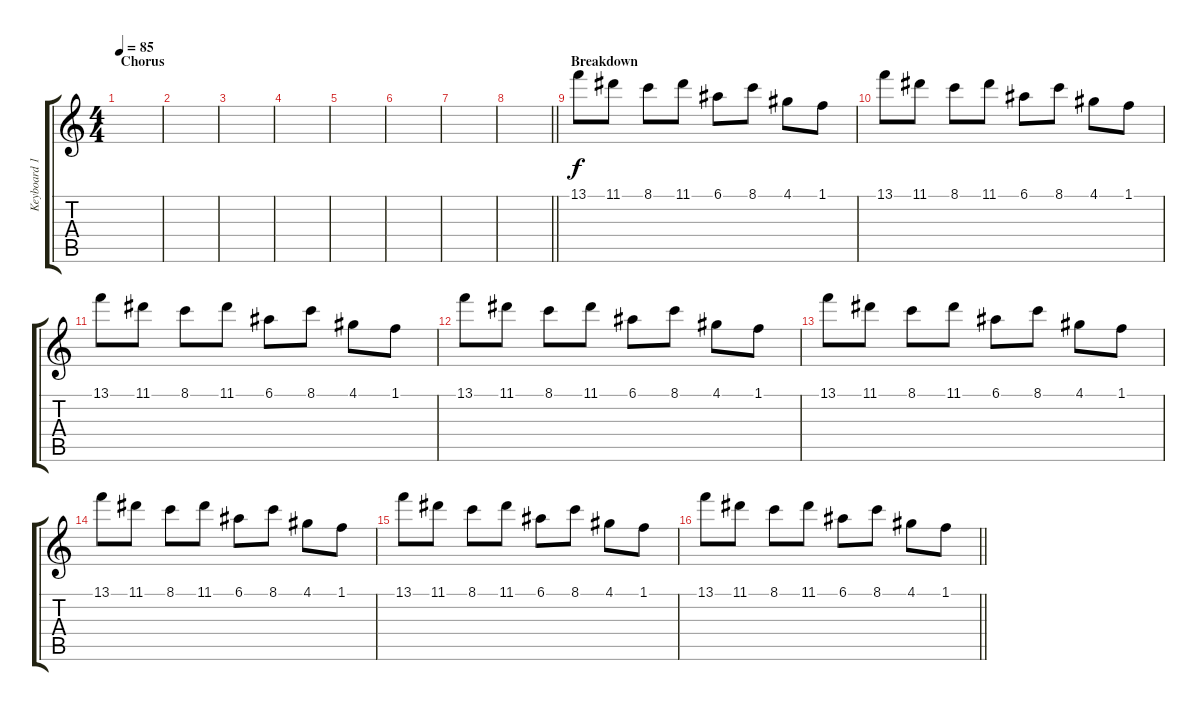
\track ("Keyboard 1" "Keyboard 1") {instrument electricguitarmuted}
\staff {score tabs}
\tuning (E4 B3 G3 D3 A2 E2) {hide}
\ts (4 4)
\section ("" "Chorus")
\tempo 85
\clef g2
\ks c
|
|
|
|
|
|
|
\barLineRight lightlight
|
\section ("" "Breakdown")
13.1.8{instrument lead2sawtooth} 11.1.8 8.1.8 11.1.8 6.1.8 8.1.8 4.1.8 1.1.8 |
13.1.8 11.1.8 8.1.8 11.1.8 6.1.8 8.1.8 4.1.8 1.1.8 |
13.1.8 11.1.8 8.1.8 11.1.8 6.1.8 8.1.8 4.1.8 1.1.8 |
13.1.8 11.1.8 8.1.8 11.1.8 6.1.8 8.1.8 4.1.8 1.1.8 |
13.1.8 11.1.8 8.1.8 11.1.8 6.1.8 8.1.8 4.1.8 1.1.8 |
13.1.8 11.1.8 8.1.8 11.1.8 6.1.8 8.1.8 4.1.8 1.1.8 |
13.1.8 11.1.8 8.1.8 11.1.8 6.1.8 8.1.8 4.1.8 1.1.8 |
\barLineRight lightlight
13.1.8 11.1.8 8.1.8 11.1.8 6.1.8 8.1.8 4.1.8 1.1.8
